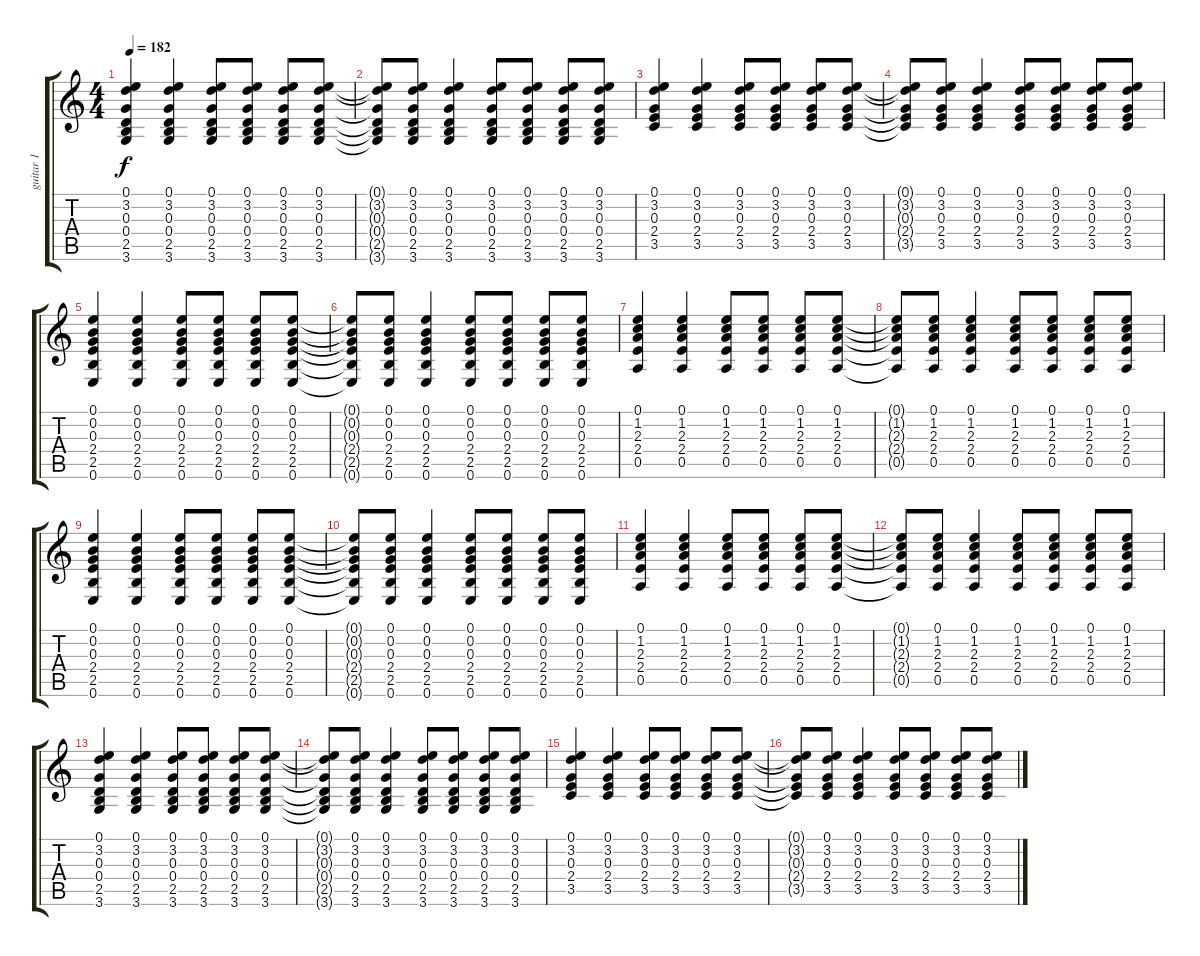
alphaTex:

\track ("guitar 1" "guitar 1") {instrument electricguitarclean}
\staff {score tabs}
\tuning (E4 B3 G3 D3 A2 E2) {hide}
\ts (4 4)
\tempo 182
\clef g2
\ks c
(0.1 3.2 0.3 0.4 2.5 3.6).4{dy f} (0.1 3.2 0.3 0.4 2.5 3.6).4 (0.1 3.2 0.3 0.4 2.5 3.6).8 (0.1 3.2 0.3 0.4 2.5 3.6).8 (0.1 3.2 0.3 0.4 2.5 3.6).8 (0.1 3.2 0.3 0.4 2.5 3.6).8 |
(0.1{t} 3.2{t} 0.3{t} 0.4{t} 2.5{t} 3.6{t}).8 (0.1 3.2 0.3 0.4 2.5 3.6).8 (0.1 3.2 0.3 0.4 2.5 3.6).4 (0.1 3.2 0.3 0.4 2.5 3.6).8 (0.1 3.2 0.3 0.4 2.5 3.6).8 (0.1 3.2 0.3 0.4 2.5 3.6).8 (0.1 3.2 0.3 0.4 2.5 3.6).8 |
(0.1 3.2 0.3 2.4 3.5).4 (0.1 3.2 0.3 2.4 3.5).4 (0.1 3.2 0.3 2.4 3.5).8 (0.1 3.2 0.3 2.4 3.5).8 (0.1 3.2 0.3 2.4 3.5).8 (0.1 3.2 0.3 2.4 3.5).8 |
(0.1{t} 3.2{t} 0.3{t} 2.4{t} 3.5{t}).8 (0.1 3.2 0.3 2.4 3.5).8 (0.1 3.2 0.3 2.4 3.5).4 (0.1 3.2 0.3 2.4 3.5).8 (0.1 3.2 0.3 2.4 3.5).8 (0.1 3.2 0.3 2.4 3.5).8 (0.1 3.2 0.3 2.4 3.5).8 |
(0.1 0.2 0.3 2.4 2.5 0.6).4 (0.1 0.2 0.3 2.4 2.5 0.6).4 (0.1 0.2 0.3 2.4 2.5 0.6).8 (0.1 0.2 0.3 2.4 2.5 0.6).8 (0.1 0.2 0.3 2.4 2.5 0.6).8 (0.1 0.2 0.3 2.4 2.5 0.6).8 |
(0.1{t} 0.2{t} 0.3{t} 2.4{t} 2.5{t} 0.6{t}).8 (0.1 0.2 0.3 2.4 2.5 0.6).8 (0.1 0.2 0.3 2.4 2.5 0.6).4 (0.1 0.2 0.3 2.4 2.5 0.6).8 (0.1 0.2 0.3 2.4 2.5 0.6).8 (0.1 0.2 0.3 2.4 2.5 0.6).8 (0.1 0.2 0.3 2.4 2.5 0.6).8 |
(0.1 1.2 2.3 2.4 0.5).4 (0.1 1.2 2.3 2.4 0.5).4 (0.1 1.2 2.3 2.4 0.5).8 (0.1 1.2 2.3 2.4 0.5).8 (0.1 1.2 2.3 2.4 0.5).8 (0.1 1.2 2.3 2.4 0.5).8 |
(0.1{t} 1.2{t} 2.3{t} 2.4{t} 0.5{t}).8 (0.1 1.2 2.3 2.4 0.5).8 (0.1 1.2 2.3 2.4 0.5).4 (0.1 1.2 2.3 2.4 0.5).8 (0.1 1.2 2.3 2.4 0.5).8 (0.1 1.2 2.3 2.4 0.5).8 (0.1 1.2 2.3 2.4 0.5).8 |
(0.1 0.2 0.3 2.4 2.5 0.6).4 (0.1 0.2 0.3 2.4 2.5 0.6).4 (0.1 0.2 0.3 2.4 2.5 0.6).8 (0.1 0.2 0.3 2.4 2.5 0.6).8 (0.1 0.2 0.3 2.4 2.5 0.6).8 (0.1 0.2 0.3 2.4 2.5 0.6).8 |
(0.1{t} 0.2{t} 0.3{t} 2.4{t} 2.5{t} 0.6{t}).8 (0.1 0.2 0.3 2.4 2.5 0.6).8 (0.1 0.2 0.3 2.4 2.5 0.6).4 (0.1 0.2 0.3 2.4 2.5 0.6).8 (0.1 0.2 0.3 2.4 2.5 0.6).8 (0.1 0.2 0.3 2.4 2.5 0.6).8 (0.1 0.2 0.3 2.4 2.5 0.6).8 |
(0.1 1.2 2.3 2.4 0.5).4 (0.1 1.2 2.3 2.4 0.5).4 (0.1 1.2 2.3 2.4 0.5).8 (0.1 1.2 2.3 2.4 0.5).8 (0.1 1.2 2.3 2.4 0.5).8 (0.1 1.2 2.3 2.4 0.5).8 |
(0.1{t} 1.2{t} 2.3{t} 2.4{t} 0.5{t}).8 (0.1 1.2 2.3 2.4 0.5).8 (0.1 1.2 2.3 2.4 0.5).4 (0.1 1.2 2.3 2.4 0.5).8 (0.1 1.2 2.3 2.4 0.5).8 (0.1 1.2 2.3 2.4 0.5).8 (0.1 1.2 2.3 2.4 0.5).8 |
(0.1 3.2 0.3 0.4 2.5 3.6).4 (0.1 3.2 0.3 0.4 2.5 3.6).4 (0.1 3.2 0.3 0.4 2.5 3.6).8 (0.1 3.2 0.3 0.4 2.5 3.6).8 (0.1 3.2 0.3 0.4 2.5 3.6).8 (0.1 3.2 0.3 0.4 2.5 3.6).8 |
(0.1{t} 3.2{t} 0.3{t} 0.4{t} 2.5{t} 3.6{t}).8 (0.1 3.2 0.3 0.4 2.5 3.6).8 (0.1 3.2 0.3 0.4 2.5 3.6).4 (0.1 3.2 0.3 0.4 2.5 3.6).8 (0.1 3.2 0.3 0.4 2.5 3.6).8 (0.1 3.2 0.3 0.4 2.5 3.6).8 (0.1 3.2 0.3 0.4 2.5 3.6).8 |
(0.1 3.2 0.3 2.4 3.5).4 (0.1 3.2 0.3 2.4 3.5).4 (0.1 3.2 0.3 2.4 3.5).8 (0.1 3.2 0.3 2.4 3.5).8 (0.1 3.2 0.3 2.4 3.5).8 (0.1 3.2 0.3 2.4 3.5).8 |
(0.1{t} 3.2{t} 0.3{t} 2.4{t} 3.5{t}).8 (0.1 3.2 0.3 2.4 3.5).8 (0.1 3.2 0.3 2.4 3.5).4 (0.1 3.2 0.3 2.4 3.5).8 (0.1 3.2 0.3 2.4 3.5).8 (0.1 3.2 0.3 2.4 3.5).8 (0.1 3.2 0.3 2.4 3.5).8
